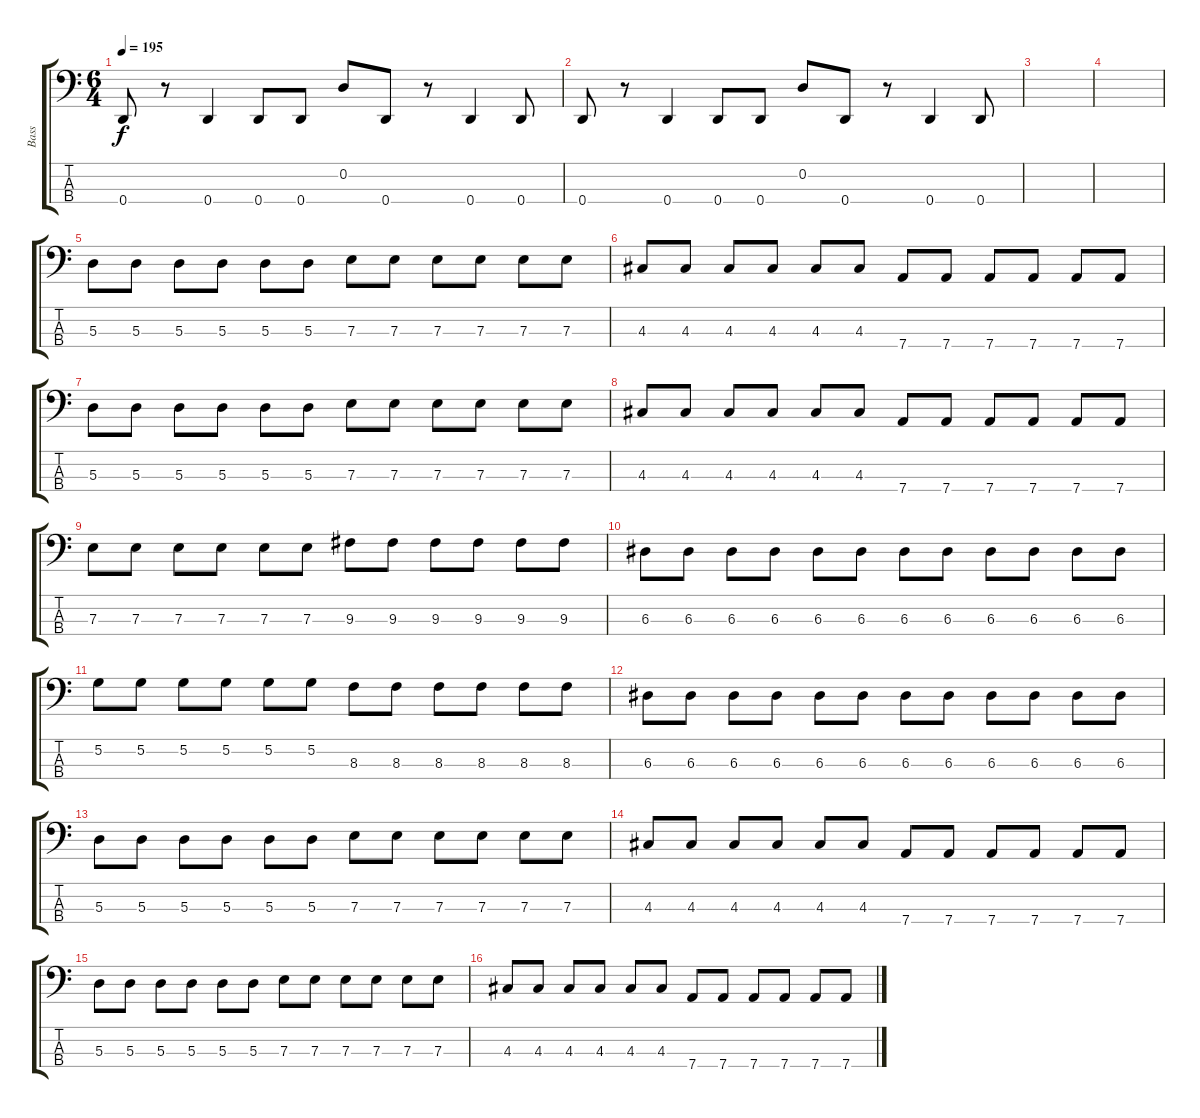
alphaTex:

\track ("Bass" "Bass") {instrument electricbassfinger}
\staff {score tabs}
\tuning (F2 D2 A1 D1) {hide}
\ts (6 4)
\tempo 195
\clef f4
\ks c
0.4.8{dy f} r.8 0.4.4 0.4.8 0.4.8 0.2.8 0.4.8 r.8 0.4.4 0.4.8 |
0.4.8 r.8 0.4.4 0.4.8 0.4.8 0.2.8 0.4.8 r.8 0.4.4 0.4.8 |
|
|
5.3.8 5.3.8 5.3.8 5.3.8 5.3.8 5.3.8 7.3.8 7.3.8 7.3.8 7.3.8 7.3.8 7.3.8 |
4.3.8 4.3.8 4.3.8 4.3.8 4.3.8 4.3.8 7.4.8 7.4.8 7.4.8 7.4.8 7.4.8 7.4.8 |
5.3.8 5.3.8 5.3.8 5.3.8 5.3.8 5.3.8 7.3.8 7.3.8 7.3.8 7.3.8 7.3.8 7.3.8 |
4.3.8 4.3.8 4.3.8 4.3.8 4.3.8 4.3.8 7.4.8 7.4.8 7.4.8 7.4.8 7.4.8 7.4.8 |
7.3.8 7.3.8 7.3.8 7.3.8 7.3.8 7.3.8 9.3.8 9.3.8 9.3.8 9.3.8 9.3.8 9.3.8 |
6.3.8 6.3.8 6.3.8 6.3.8 6.3.8 6.3.8 6.3.8 6.3.8 6.3.8 6.3.8 6.3.8 6.3.8 |
5.2.8 5.2.8 5.2.8 5.2.8 5.2.8 5.2.8 8.3.8 8.3.8 8.3.8 8.3.8 8.3.8 8.3.8 |
6.3.8 6.3.8 6.3.8 6.3.8 6.3.8 6.3.8 6.3.8 6.3.8 6.3.8 6.3.8 6.3.8 6.3.8 |
5.3.8 5.3.8 5.3.8 5.3.8 5.3.8 5.3.8 7.3.8 7.3.8 7.3.8 7.3.8 7.3.8 7.3.8 |
4.3.8 4.3.8 4.3.8 4.3.8 4.3.8 4.3.8 7.4.8 7.4.8 7.4.8 7.4.8 7.4.8 7.4.8 |
5.3.8 5.3.8 5.3.8 5.3.8 5.3.8 5.3.8 7.3.8 7.3.8 7.3.8 7.3.8 7.3.8 7.3.8 |
4.3.8 4.3.8 4.3.8 4.3.8 4.3.8 4.3.8 7.4.8 7.4.8 7.4.8 7.4.8 7.4.8 7.4.8
